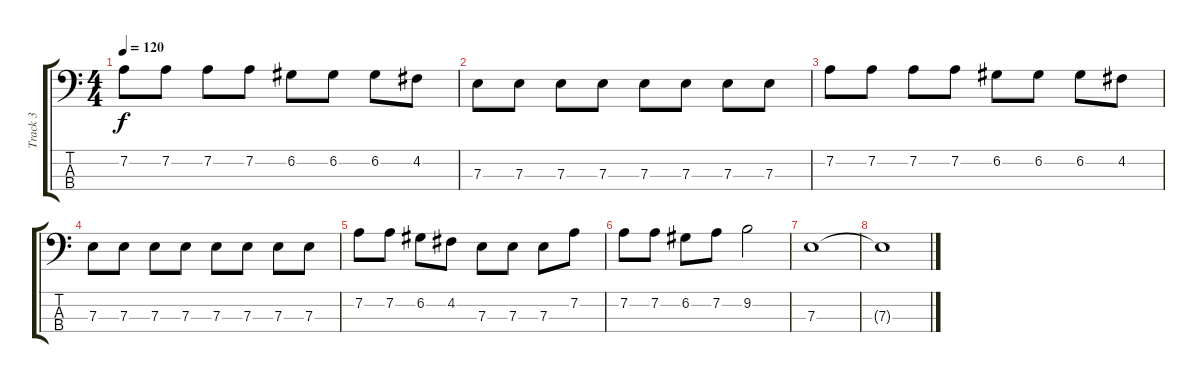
\track ("Track 3" "Track 3") {instrument electricbasspick}
\staff {score tabs}
\tuning (G2 D2 A1 E1) {hide}
\ts (4 4)
\tempo 120
\clef f4
\ks c
7.2.8{dy f} 7.2.8 7.2.8 7.2.8 6.2.8 6.2.8 6.2.8 4.2.8 |
7.3.8 7.3.8 7.3.8 7.3.8 7.3.8 7.3.8 7.3.8 7.3.8 |
7.2.8 7.2.8 7.2.8 7.2.8 6.2.8 6.2.8 6.2.8 4.2.8 |
7.3.8 7.3.8 7.3.8 7.3.8 7.3.8 7.3.8 7.3.8 7.3.8 |
7.2.8 7.2.8 6.2.8 4.2.8 7.3.8 7.3.8 7.3.8 7.2.8 |
7.2.8 7.2.8 6.2.8 7.2.8 9.2.2 |
7.3.1 |
7.3{t}.1
